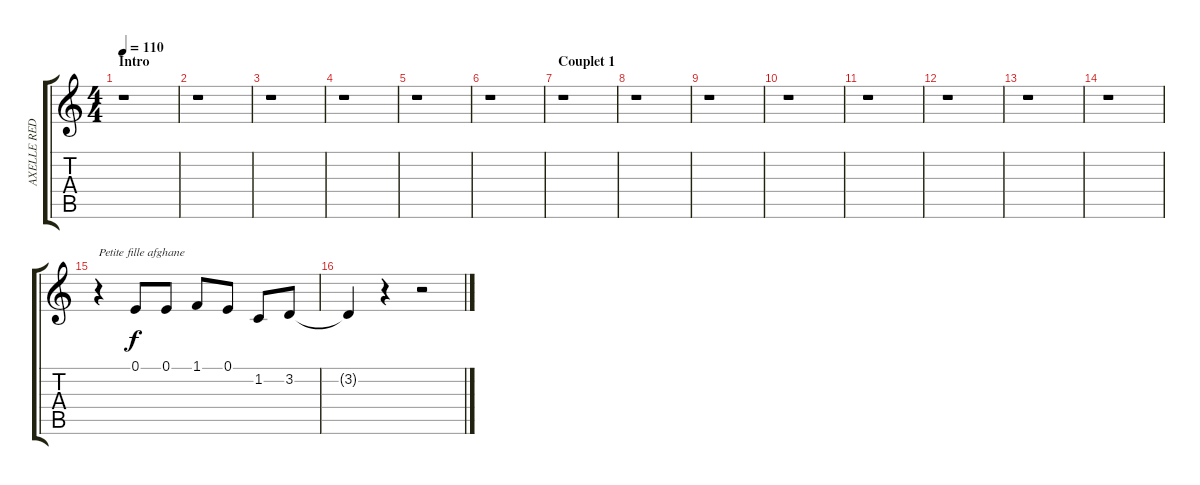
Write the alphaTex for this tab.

\track ("AXELLE RED" "AXELLE RED") {instrument acousticgrandpiano}
\staff {score tabs}
\tuning (E4 B3 G3 D3 A2 E2) {hide}
\ts (4 4)
\section ("" "Intro")
\tempo 110
\clef g2
\ks c
r.1{dy f instrument acousticgrandpiano} |
r.1 |
r.1 |
r.1 |
r.1 |
r.1 |
\section ("" "Couplet 1")
r.1 |
r.1 |
r.1 |
r.1 |
r.1 |
r.1 |
r.1 |
r.1 |
r.4{txt "Petite fille afghane"} 0.1.8 0.1.8 1.1.8 0.1.8 1.2.8 3.2.8 |
3.2{t}.4 r.4 r.2
